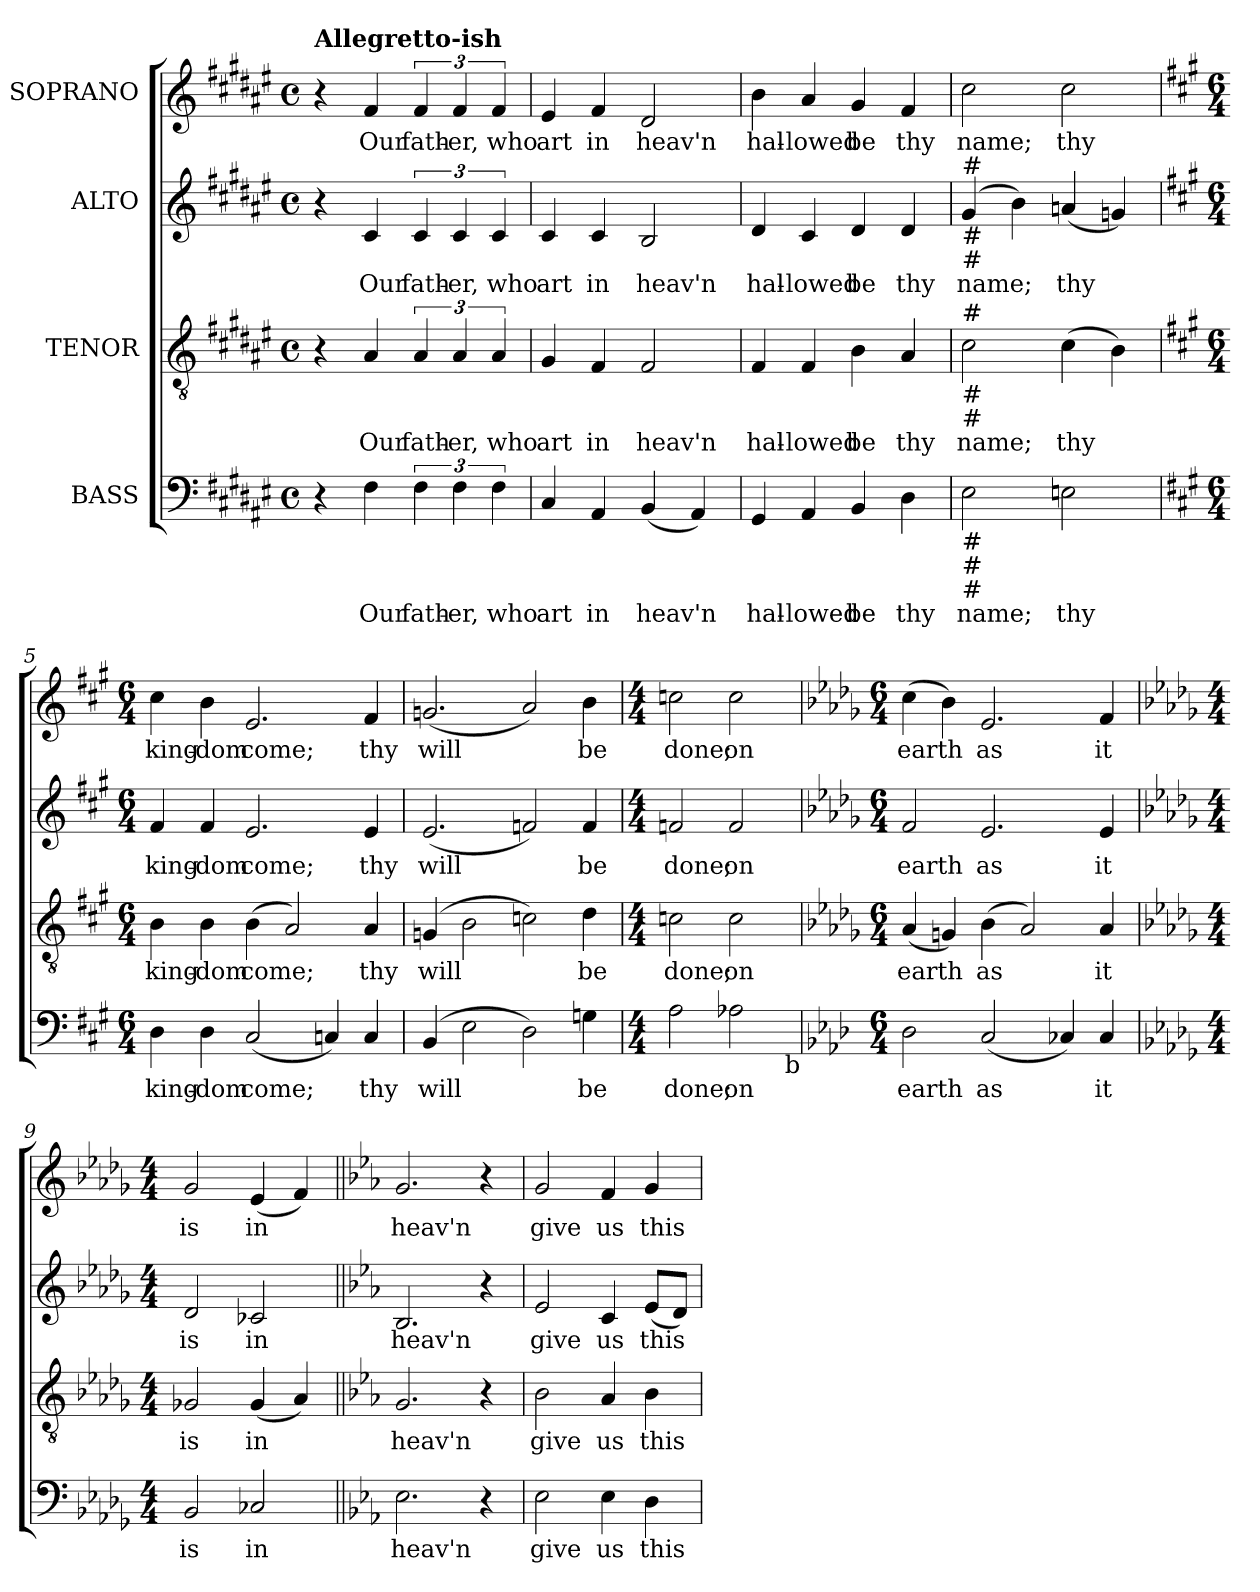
**kern	**text	**kern	**text	**kern	**text	**kern	**text
*part4	*part4	*part3	*part3	*part2	*part2	*part1	*part1
*staff4	*staff4	*staff3	*staff3	*staff2	*staff2	*staff1	*staff1
*I"BASS	*	*I"TENOR	*	*I"ALTO	*	*I"SOPRANO	*
*clefF4	*	*clefGv2	*	*clefG2	*	*clefG2	*
*k[f#c#g#d#a#e#]	*	*k[f#c#g#d#a#e#]	*	*k[f#c#g#d#a#e#]	*	*k[f#c#g#d#a#e#]	*
*F#:	*	*F#:	*	*F#:	*	*F#:	*
*M4/4	*	*M4/4	*	*M4/4	*	*M4/4	*
*met(c)	*	*met(c)	*	*met(c)	*	*met(c)	*
=1	=1	=1	=1	=1	=1	=1	=1
!	!	!	!	!	!	!LO:TX:a:B:t=Allegretto-ish	!
4r	.	4r	.	4r	.	4r	.
!	!LO:LY:b	!	!LO:LY:b	!	!LO:LY:b	!	!LO:LY:b
4F#\	Our	4A#/	Our	4c#/	Our	4f#/	Our
!	!LO:LY:b	!	!LO:LY:b	!	!LO:LY:b	!	!LO:LY:b
6F#\	fath-	6A#/	fath-	6c#/	fath-	6f#/	fath-
!	!LO:LY:b:rj	!	!LO:LY:b:rj	!	!LO:LY:b:rj	!	!LO:LY:b:rj
6F#\	-er,	6A#/	-er,	6c#/	-er,	6f#/	-er,
!	!LO:LY:b	!	!LO:LY:b	!	!LO:LY:b	!	!LO:LY:b
6F#\	who	6A#/	who	6c#/	who	6f#/	who
=2	=2	=2	=2	=2	=2	=2	=2
!	!LO:LY:b	!	!LO:LY:b	!	!LO:LY:b	!	!LO:LY:b
4C#/	art	4G#/	art	4c#/	art	4e#/	art
!	!LO:LY:b	!	!LO:LY:b	!	!LO:LY:b	!	!LO:LY:b
4AA#/	in	4F#/	in	4c#/	in	4f#/	in
!	!LO:LY:b	!	!LO:LY:b	!	!LO:LY:b	!	!LO:LY:b
(<4BB/	heav'n	2F#/	heav'n	2B/	heav'n	2d#/	heav'n
4AA#/)	.	.	.	.	.	.	.
=3	=3	=3	=3	=3	=3	=3	=3
!	!LO:LY:b	!	!LO:LY:b	!	!LO:LY:b	!	!LO:LY:b
4GG#/	hal-	4F#/	hal-	4d#/	hal-	4b\	hal-
!	!LO:LY:b	!	!LO:LY:b	!	!LO:LY:b	!	!LO:LY:b
4AA#/	-lowed	4F#/	-lowed	4c#/	-lowed	4a#/	-lowed
!	!LO:LY:b	!	!LO:LY:b	!	!LO:LY:b	!	!LO:LY:b
4BB/	be	4B\	be	4d#/	be	4g#/	be
!	!LO:LY:b	!	!LO:LY:b	!	!LO:LY:b	!	!LO:LY:b
4D#\	thy	4A#/	thy	4d#/	thy	4f#/	thy
=4	=4	=4	=4	=4	=4	=4	=4
!	!	!	!	!LO:TX:b:t=#	!	!	!
!	!	!	!	!LO:TX:b:t=#	!	!	!
!	!	!	!	!LO:TX:a:t=#	!	!	!
!	!	!LO:TX:b:t=#	!	!	!	!	!
!	!	!LO:TX:b:t=#	!	!	!	!	!
!	!	!LO:TX:a:t=#	!	!	!	!	!
!LO:TX:b:t=#	!	!	!	!	!	!	!
!LO:TX:b:t=#	!	!	!	!	!	!	!
!LO:TX:b:t=#	!	!	!	!	!	!	!
!	!LO:LY:b	!	!LO:LY:b	!	!LO:LY:b	!	!LO:LY:b
2E#\	name;	2c#\	name;	(4g#/	name;	2cc#\	name;
.	.	.	.	4b\)	.	.	.
!	!LO:LY:b	!	!LO:LY:b	!	!LO:LY:b	!	!LO:LY:b
2En\	thy	(>4c#\	thy	(<4an/	thy	2cc#\	thy
.	.	4B\)	.	4gn/)	.	.	.
!!LO:LB:g=z
=5	=5	=5	=5	=5	=5	=5	=5
*k[f#c#g#]	*	*k[f#c#g#]	*	*k[f#c#g#]	*	*k[f#c#g#]	*
*A:	*	*A:	*	*A:	*	*A:	*
*M6/4	*	*M6/4	*	*M6/4	*	*M6/4	*
!	!LO:LY:b	!	!LO:LY:b	!	!LO:LY:b	!	!LO:LY:b
4D\	king-	4B\	king-	4f#/	king-	4cc#\	king-
!	!LO:LY:b:rj	!	!LO:LY:b:rj	!	!LO:LY:b:rj	!	!LO:LY:b:rj
4D\	-dom	4B\	-dom	4f#/	-dom	4b\	-dom
!	!LO:LY:b	!	!LO:LY:b	!	!LO:LY:b	!	!LO:LY:b
(<2C#/	come;	(>4B\	come;	2.e/	come;	2.e/	come;
.	.	2A/)	.	.	.	.	.
4Cn/)	.	.	.	.	.	.	.
!	!LO:LY:b	!	!LO:LY:b	!	!LO:LY:b	!	!LO:LY:b
4C/	thy	4A/	thy	4e/	thy	4f#/	thy
=6	=6	=6	=6	=6	=6	=6	=6
!	!LO:LY:b	!	!LO:LY:b	!	!LO:LY:b	!	!LO:LY:b
(4BB/	will	(4Gn/	will	(<2.e/	will	(<2.gn/	will
2E\	.	2B\	.	.	.	.	.
2D\)	.	2cn\)	.	2fn/)	.	2a/)	.
!	!LO:LY:b	!	!LO:LY:b	!	!LO:LY:b	!	!LO:LY:b
4Gn\	be	4d\	be	4f/	be	4b\	be
=7	=7	=7	=7	=7	=7	=7	=7
*M4/4	*	*M4/4	*	*M4/4	*	*M4/4	*
!	!LO:LY:b	!	!LO:LY:b	!	!LO:LY:b	!	!LO:LY:b
*^	*	*	*	*	*	*	*
2A\	2...ryy	done;	2cn\	done;	2fn/	done;	2ccn\	done;
!	!	!LO:LY:b	!	!LO:LY:b	!	!LO:LY:b	!	!LO:LY:b
2A-X\	.	on	2c\	on	2f/	on	2cc\	on
!	!LO:TX:b:t=b	!	!	!	!	!	!	!
.	16ryy	.	.	.	.	.	.	.
*v	*v	*	*	*	*	*	*	*
=8	=8	=8	=8	=8	=8	=8	=8
*k[b-e-a-d-]	*	*k[b-e-a-d-g-]	*	*k[b-e-a-d-g-]	*	*k[b-e-a-d-g-]	*
*A-:	*	*D-:	*	*D-:	*	*D-:	*
*M6/4	*	*M6/4	*	*M6/4	*	*M6/4	*
*^	*	*	*	*	*	*	*
!	!	!LO:LY:b	!	!LO:LY:b	!	!LO:LY:b	!	!LO:LY:b
*v	*v	*	*	*	*	*	*	*
2D-\	earth	(<4A-/	earth	2f/	earth	(>4cc\	earth
.	.	4Gn/)	.	.	.	4b-\)	.
!	!LO:LY:b	!	!LO:LY:b	!	!LO:LY:b	!	!LO:LY:b
(<2C/	as	(>4B-\	as	2.e-/	as	2.e-/	as
.	.	2A-/)	.	.	.	.	.
4C-X/)	.	.	.	.	.	.	.
!	!LO:LY:b	!	!LO:LY:b	!	!LO:LY:b	!	!LO:LY:b
4C-/	it	4A-/	it	4e-/	it	4f/	it
!!LO:PB:g=z
=9	=9	=9	=9	=9	=9	=9	=9
*k[b-e-a-d-g-]	*	*	*	*	*	*	*
*D-:	*	*	*	*	*	*	*
*M4/4	*	*M4/4	*	*M4/4	*	*M4/4	*
!	!LO:LY:b	!	!LO:LY:b	!	!LO:LY:b	!	!LO:LY:b
2BB-/	is	2G-X/	is	2d-/	is	2g-/	is
!	!LO:LY:b	!	!LO:LY:b	!	!LO:LY:b	!	!LO:LY:b
2C-X/	in	(<4G-/	in	2c-X/	in	(<4e-/	in
.	.	4A-/)	.	.	.	4f/)	.
=10||	=10||	=10||	=10||	=10||	=10||	=10||	=10||
*k[b-e-a-]	*	*k[b-e-a-]	*	*k[b-e-a-]	*	*k[b-e-a-]	*
*E-:	*	*E-:	*	*E-:	*	*E-:	*
!	!LO:LY:b	!	!LO:LY:b	!	!LO:LY:b	!	!LO:LY:b
2.E-\	heav'n	2.G/	heav'n	2.B-/	heav'n	2.g/	heav'n
4r	.	4r	.	4r	.	4r	.
=11	=11	=11	=11	=11	=11	=11	=11
!	!LO:LY:b	!	!LO:LY:b	!	!LO:LY:b	!	!LO:LY:b
2E-\	give	2B-\	give	2e-/	give	2g/	give
!	!LO:LY:b	!	!LO:LY:b	!	!LO:LY:b	!	!LO:LY:b
4E-\	us	4A-/	us	4c/	us	4f/	us
!	!LO:LY:b	!	!LO:LY:b	!	!LO:LY:b	!	!LO:LY:b
4D\	this	4B-\	this	(<8e-/L	this	4g/	this
.	.	.	.	8d/J)	.	.	.
=	=	=	=	=	=	=	=
*-	*-	*-	*-	*-	*-	*-	*-
